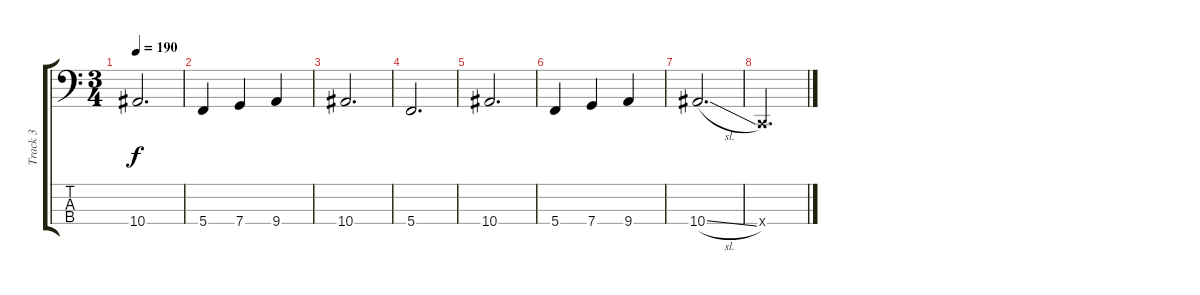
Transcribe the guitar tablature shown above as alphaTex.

\track ("Track 3" "Track 3") {instrument electricbassfinger}
\staff {score tabs}
\tuning (F2 C2 G1 C1) {hide}
\ts (3 4)
\tempo 190
\clef f4
\ks c
10.4.2{d dy f} |
5.4.4 7.4.4 9.4.4 |
10.4.2{d} |
5.4.2{d} |
10.4.2{d} |
5.4.4 7.4.4 9.4.4 |
10.4{sl}.2{d} |
0.4{x}.2{d}
